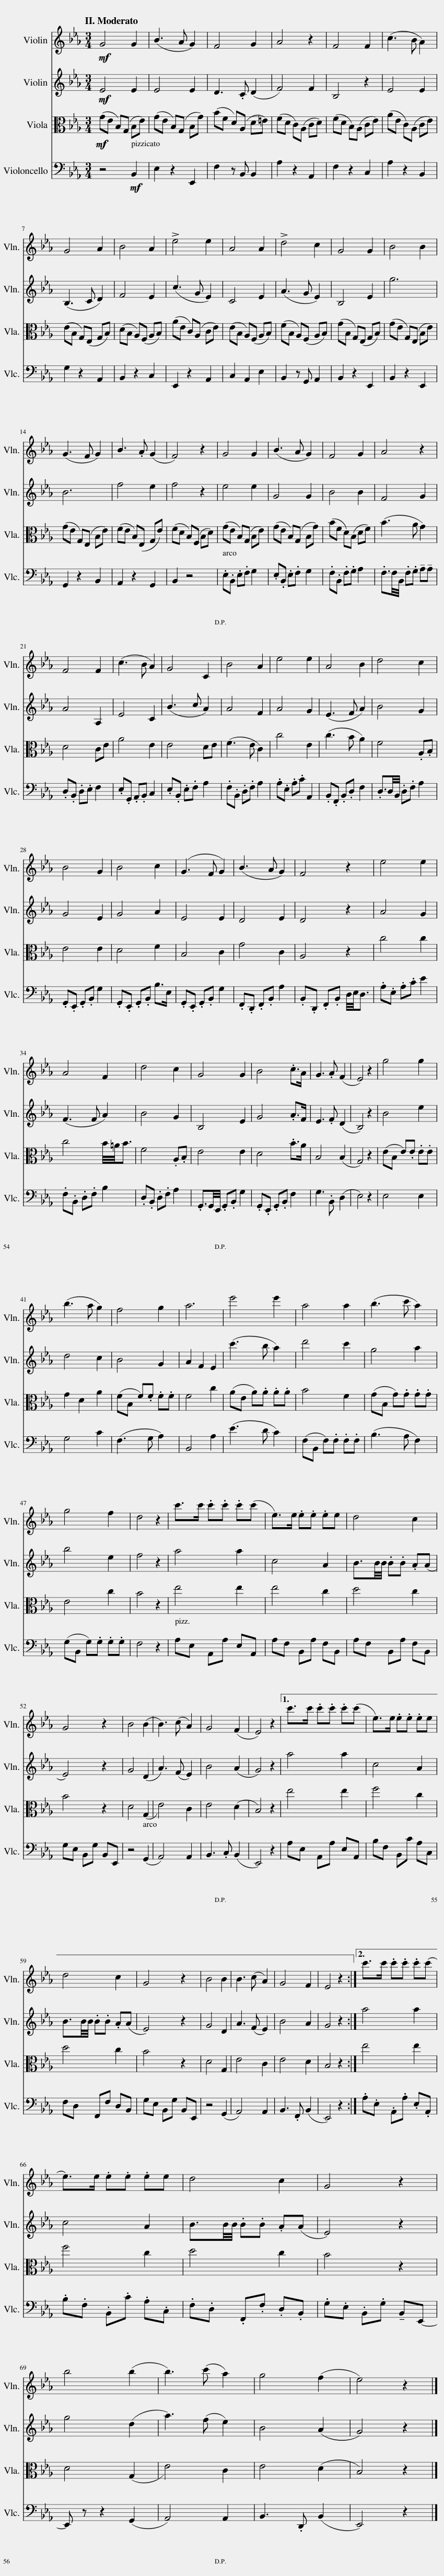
X:1
%%score 1 2 3 4
L:1/8
Q:1/4=112
M:3/4
I:linebreak $
K:Eb
V:1 treble
V:2 treble
V:3 alto
V:4 bass
V:1
!mf! G4 G2 | (B3 A G2) | F4 G2 | A4 z2 | F4 F2 | %5
 (c3 B A2) |$ G4 A2 | B4 A2 | !>!e4 e2 | A4 A2 | %10
 !>!d4 c2 | G4 G2 | B4 B2 |$ (G3 F G2) | B3 .A (G2 | %15
 F4) z2 | G4 G2 | (B3 A G2) | F4 G2 | A4 z2 |$ %20
 F4 F2 | (c3 B A2) | G4 C2 | B4 A2 | e4 e2 | %25
 A4 B2 | d4 c2 |$ B4 G2 | B4 c2 | (G3 F G2) | %30
 (B3 A G2) | F4 z2 | e4 e2 |$ A4 F2 | d4 c2 | %35
 G4 G2 | B4 .c>A | G3 .A (F2 | E4) z2 | g4 g2 |$ %40
 (b3 a g2) | f4 g2 | a6 | e'4 e'2 | a4 a2 | %45
 (b3 c' a2) |$ g4 f2 | d4 z2 | c'>c' .c'.c' .c'(c' | e>)e .e.e .ee | %50
 d4 c2 |$ G4 z2 | B4 (B2 | B3) (c A2) | G4 (F2 | %55
 E4) z2 |1 c'>c' .c'.c' .c'(c' | e>)e .e.e .ee |$ d4 c2 | G4 z2 | %60
 B4 B2 | B3 (c A2) | G4 F2 | E4 z2 :|2 c'>c' .c'.c' .c'(c' ||$ %65
 e>)e .e.e .ee | d4 c2 | G4 z2 |$ b4 (b2 | b3) (c' a2) | %70
 g4 (f2 | e4) z2 |] %72
V:2
!mf! E4 E2 | E4 E2 | D3 .C (D2 | F4) F2 | B,4 z2 | %5
 E4 E2 |$ (B,3 C D2) | F4 E2 | (c3 G E2) | C4 E2 | %10
 (A3 G E2) | B,4 E2 | g6 |$ B6 | f4 e2 | %15
 f4 z2 | e4 e2 | G4 G2 | B4 B2 | F4 G2 |$ %20
 A4 A,2 | E4 C2 | (B3 c A2) | A4 F2 | A4 G2 | %25
 (E3 F A2) | B4 G2 |$ G4 E2 | G4 A2 | E4 E2 | %30
 D4 E2 | D4 z2 | A4 G2 |$ (F3 F A2) | B4 G2 | %35
 B,4 E2 | G4 .A>F | E3 .F (D2 | B,4) z2 | B4 e2 |$ %40
 d4 c2 | B4 G2 | A2 F2 E2 | (c'3 b a2) | d'4 c'2 | %45
 g4 a2 |$ b4 e2 | f4 z2 | a4 a2 | c4 A2 | %50
 B3/2B/4B/4 .B.B .A(A |$ E4) z2 | G4 (D2 | A3) (F E2) | B4 (A2 | %55
 G4) z2 |1 a4 a2 | c4 A2 |$ B3/2B/4B/4 .B.B .A(A | E4) z2 | %60
 G4 D2 | A3 (F E2) | B4 A2 | G4 z2 :|2 a4 a2 ||$ %65
 c4 A2 | B3/2B/4B/4 .B.B .A(A | E4) z2 |$ g4 (d2 | a3) (f e2) | %70
 B4 (A2 | G4) z2 |] %72
V:3
!mf! (GE B,)(G, B,E) | (GE B,)(G, B,G) | (BF D)(A, D=E) | (FD C)(A, CD) | (FD B,)(A, CE) | %5
 (AE C)(A, CE) |$ (EB, G,)(E, G,B,) | (DB, A,)(F, A,B,) | (AE C)(A, CE) | (EB, A,)(F, A,B,) | %10
 (FB, A,)(F, A,B,) | (GB, G,)(E, G,B,) | (GE G,)(E, B,E) |$ (GE G,)(E, B,E) | (FE B,)(E, G,E) | %15
 (FD B,)(F, B,D) | (GE B,)(G, B,E) | (GE B,)(G, B,G) | (BF D)(B, DF) | (B3 A G2) |$ %20
 D4 CE | A4 E2 | E4 DE | (F3 E C2) | c4 E2 | %25
 (c3 B A2) | F4 .A,.B, |$ E4 E2 | D4 F2 | B,4 C2 | %30
 G4 C2 | A,4 z2 | c4 c2 |$ c4 B/4=A/4B3/2 | F4 .A,.B, | %35
 E4 E2 | D4 .B>A | B,4 (B,2 | G,4) z2 | (EB, E).E .E.E |$ %40
 G2 D2 A2 | (FB, F).F .F.F | F4 c2 | (AE A).A .A.A | B4 F2 | %45
 (GB, G).G .G.G |$ E4 c2 | B4 z2 | e4 e2 | e4 c2 | %50
 d4 c2 |$ B4 z2 | D4 (G,2 | E4) C2 | E4 (D2 | %55
 B,4) z2 |1 e4 e2 | f4 c2 |$ d4 c2 | B4 z2 | %60
 D4 G,2 | E4 C2 | E4 D2 | B,4 z2 :|2 e4 e2 ||$ %65
 f4 c2 | d4 c2 | B4 z2 |$ D4 (G,2 | E4) C2 | %70
 E4 (D2 | B,4) z2 |] %72
V:4
 z4!mf! B,,2 | E,2 z2 E,,2 | F,2 z B,, B,,2 | A,2 z2 A,,2 | F,2 z2 C,2 | %5
 A,2 z2 B,,2 |$ G,2 z2 A,,2 | B,,2 z2 C,2 | E,,2 z2 A,,2 | C,2 A,,2 E,2 | %10
 B,,2 z G,, A,,2 | B,,2 z2 E,,2 | B,,2 z2 E,,2 |$ G,,2 z2 B,,2 | A,,2 z2 G,,2 | %15
 B,,2 z4 | .E,.B,, .E,.F, G,2 | .E,.B,, .E,.F, G,2 | .F,.B,, .F,.G, A,2 | .F,3/2F,/4B,,/4 .F,.G, !tenuto!A,!tenuto!A, |$ %20
 .D,.B,, .D,.E, F,2 | .E,.G,, .A,,.B,, C,2 | .E,.B,, .E,.F, A,2 | .F,.B,, .D,.F, A,2 | .A,.E, .A,.C A,,2 | %25
 .B,,.F,, .B,,.D, F,2 | .D,3/2D,/4B,,/4 .D,.F, A,2 |$ .G,,.E,, .G,,.B,, G,2 | .G,,.E,, .G,,.B,, B,>E, | .G,,.E,, .G,,.B,, G,2 | %30
 .F,,.D,, .F,,.B,, A,2 | .B,,.D,, .F,,.B,, D,/4E,/4D,3/2 | .A,.E, .A,.C E2 |$ .F,.B,, .D,.F, B,2 | .D,.B,, .D,.F, A,2 | %35
 .G,,3/2G,,/4E,,/4 .G,,.B,, G,2 | .G,,.E,, .G,,.B,, F,2 | G,3 .B,, (D,2 | E,4) z2 | E,4 E,2 |$ %40
 G,4 C2 | (F,3 G, A,2) | B,,4 A,2 | (E3 D C2) | (F,B,, F,).F, .F,.F, | %45
 (B,3 A, F,2) |$ (G,B,, G,).G, .G,.G, | F,4 z2 | A,E, A,,A, E,A,, | A,F, B,,A, F,B,, | %50
 A,F, B,,A, F,B,, |$ G,E, B,,G, B,,E,, | z4 (G,,2 | A,,4) A,,2 | B,,3 .C, (B,,2 | %55
 E,,4) z2 |1 A,E, A,,A, E,A,, | B,F, B,,C A,C, |$ F,D, F,,F, D,B,, | G,E, B,,G, B,,E,, | %60
 z4 (G,,2 | A,,4) A,,2 | B,,3 .F,, (B,,2 | E,,4) z2 :|2 .A,.E, .A,,.A, .E,.A,, ||$ %65
 .B,.F, .B,,.C .A,.C, | .F,.D, .F,,.F, .D,.B,, | .G,.E, .B,,.G, !tenuto!B,,E,,- |$ E,, z z2 (G,,2 | A,,4) A,,2 | %70
 B,,3 .D,, (B,,2 | E,,4) z2 |] %72
